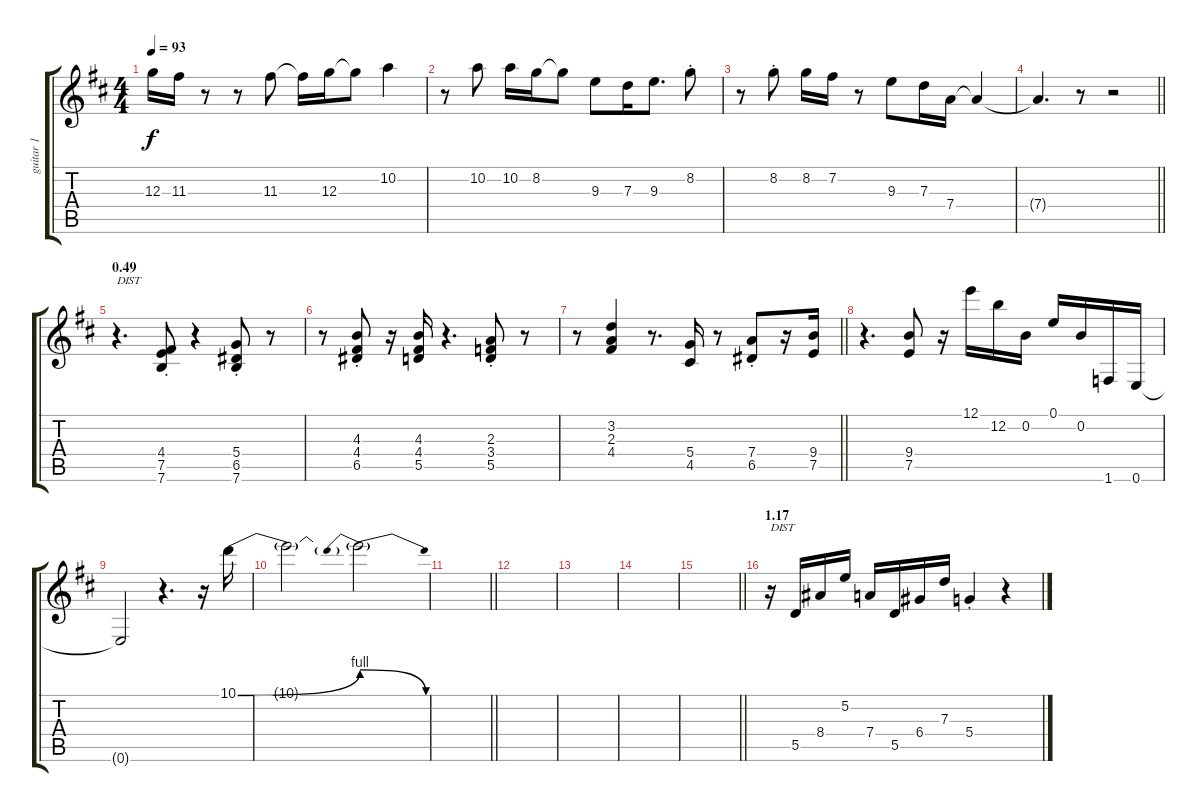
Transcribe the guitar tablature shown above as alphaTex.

\track ("guitar 1" "guitar 1") {instrument distortionguitar}
\staff {score tabs}
\tuning (E4 B3 G3 D3 A2 E2) {hide}
\ts (4 4)
\tempo 93
\clef g2
\ks d
12.3.16{dy f} 11.3.16 r.8 r.8 11.3.8 11.3{t}.16 12.3.16 12.3{t}.8 10.2.4 |
r.8 10.2.8 10.2.16 8.2.16 8.2{t}.8 9.3.8 7.3.16 9.3.8{d} 8.2{st}.8 |
r.8 8.2{st}.8 8.2.16 7.2.16 r.8 9.3.8 7.3.16 7.4.16 7.4{t}.4 |
\barLineRight lightlight
7.4{t}.4{d} r.8 r.2 |
\section ("" "0.49")
r.4{d txt "DIST" instrument distortionguitar} (4.4{st} 7.5{st} 7.6{st}).8 r.4 (5.4{st} 6.5{st} 7.6{st}).8 r.8 |
r.8 (4.3{st} 4.4{st} 6.5{st}).8 r.16 (4.3 4.4 5.5).16 r.4{d} (2.3{st} 3.4{st} 5.5{st}).8 r.8 |
\barLineRight lightlight
r.8 (3.2 2.3 4.4).4 r.8{d} (5.4 4.5).16 r.8 (7.4{st} 6.5{st}).8 r.16 (9.4 7.5).16 |
r.4{d} (9.4 7.5).8 r.16 12.1.16 12.2.16 0.2.16 0.1.16 0.2.16 1.6.16 0.6.16 |
0.6{t}.2 r.4{d} r.16 10.1{be (bend 0 0 60 4)}.16 |
10.1{t}.2 10.1{be (prebendrelease 0 4 60 0) t}.2 |
\barLineRight lightlight
|
|
|
|
\barLineRight lightlight
|
\section ("" "1.17")
r.16{txt "DIST"} 5.5.16 8.4.16 5.2.16 7.4.16 5.5.16 6.4.16 7.3.16 5.4{st}.4 r.4
